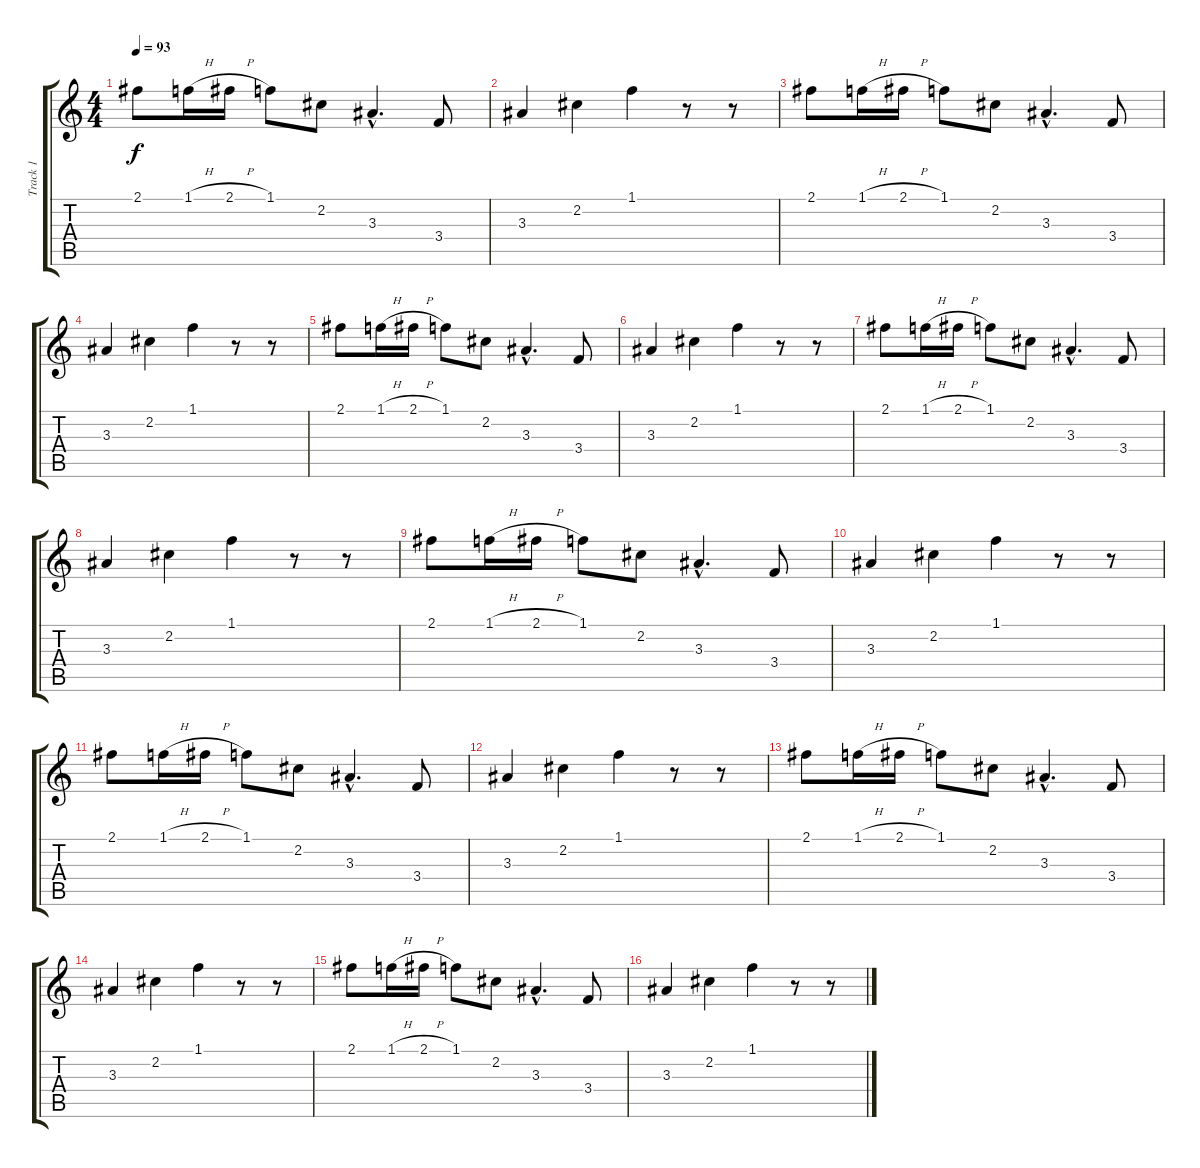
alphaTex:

\track ("Track 1" "Track 1") {instrument electricguitarclean}
\staff {score tabs}
\tuning (E4 B3 G3 D3 A2 E2) {hide}
\ts (4 4)
\tempo 93
\clef g2
\ks c
2.1.8{dy f instrument electricguitarclean} 1.1{h}.16 2.1{h}.16 1.1.8 2.2.8 3.3{hac}.4{d} 3.4.8 |
3.3.4 2.2.4 1.1.4 r.8 r.8 |
2.1.8 1.1{h}.16 2.1{h}.16 1.1.8 2.2.8 3.3{hac}.4{d} 3.4.8 |
3.3.4 2.2.4 1.1.4 r.8 r.8 |
2.1.8 1.1{h}.16 2.1{h}.16 1.1.8 2.2.8 3.3{hac}.4{d} 3.4.8 |
3.3.4 2.2.4 1.1.4 r.8 r.8 |
2.1.8 1.1{h}.16 2.1{h}.16 1.1.8 2.2.8 3.3{hac}.4{d} 3.4.8 |
3.3.4 2.2.4 1.1.4 r.8 r.8 |
2.1.8 1.1{h}.16 2.1{h}.16 1.1.8 2.2.8 3.3{hac}.4{d} 3.4.8 |
3.3.4 2.2.4 1.1.4 r.8 r.8 |
2.1.8 1.1{h}.16 2.1{h}.16 1.1.8 2.2.8 3.3{hac}.4{d} 3.4.8 |
3.3.4 2.2.4 1.1.4 r.8 r.8 |
2.1.8 1.1{h}.16 2.1{h}.16 1.1.8 2.2.8 3.3{hac}.4{d} 3.4.8 |
3.3.4 2.2.4 1.1.4 r.8 r.8 |
2.1.8 1.1{h}.16 2.1{h}.16 1.1.8 2.2.8 3.3{hac}.4{d} 3.4.8 |
3.3.4 2.2.4 1.1.4 r.8 r.8
